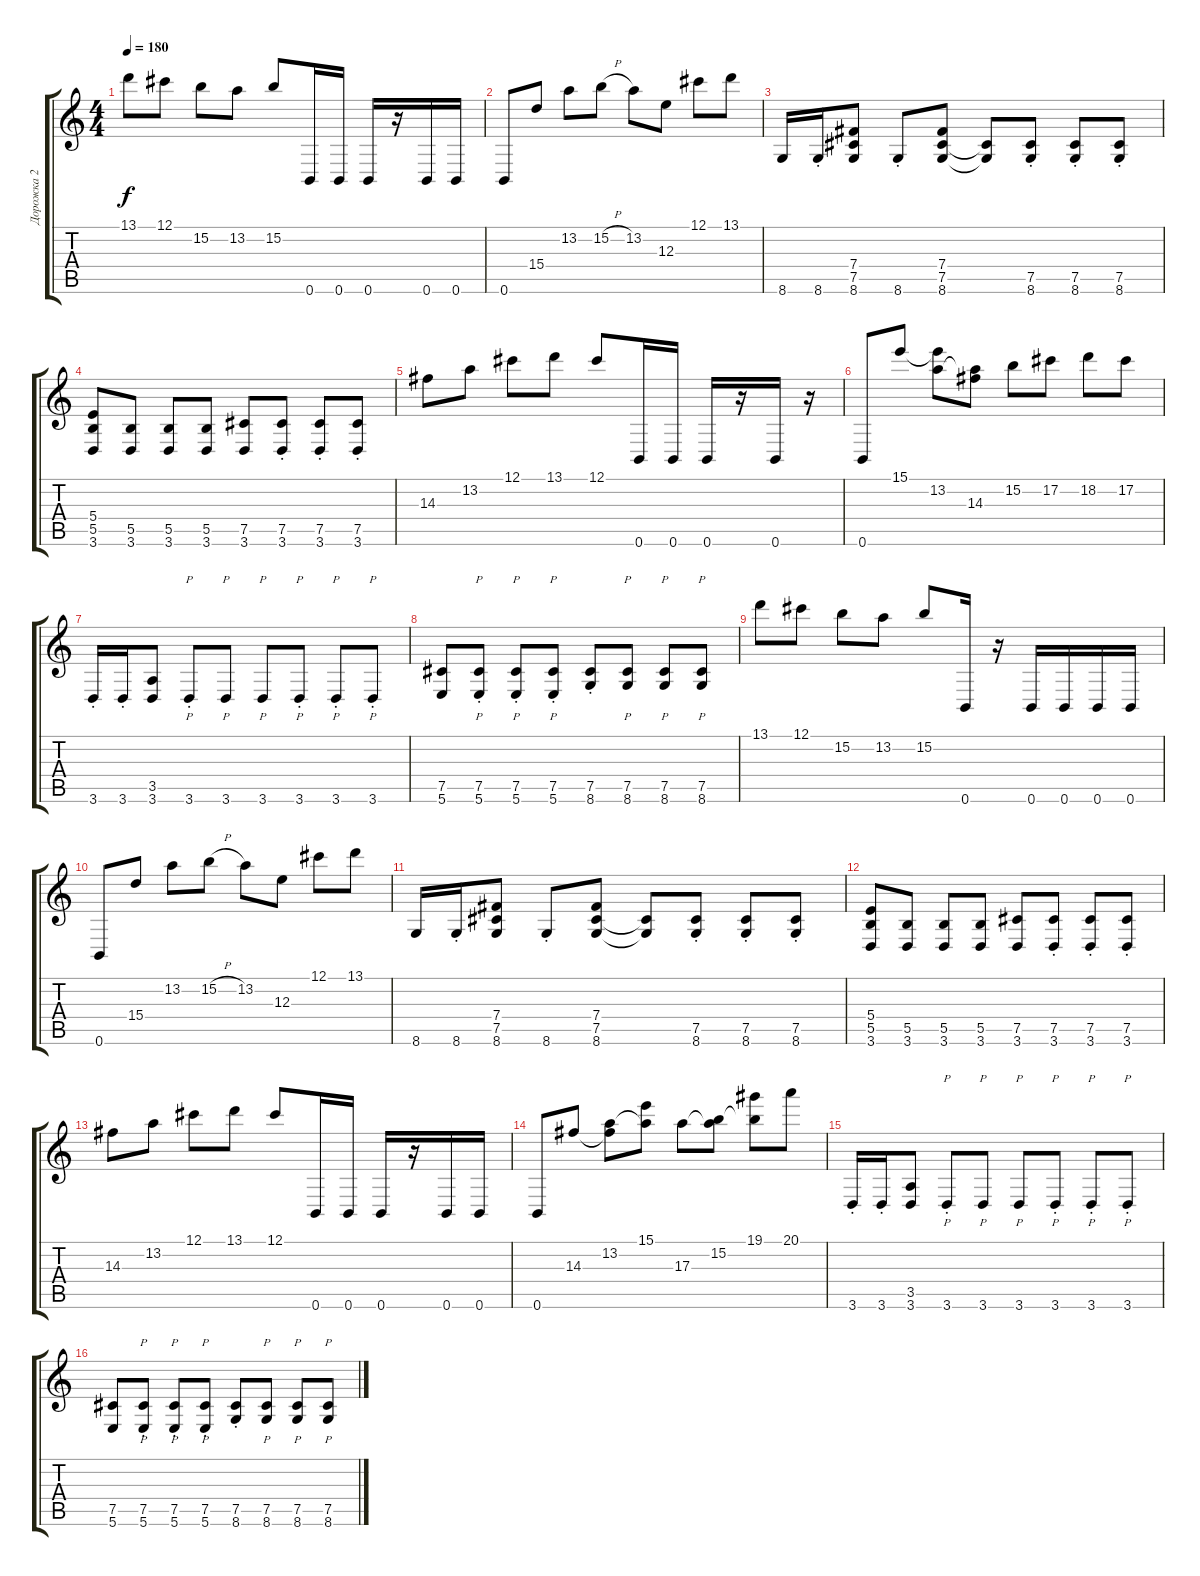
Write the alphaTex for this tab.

\track ("Дорожка 2" "Дорожка 2") {instrument distortionguitar}
\staff {score tabs}
\tuning (Db4 Ab3 E3 B2 Gb2 B1) {hide}
\ts (4 4)
\tempo 180
\clef g2
\ks c
13.1.8{dy f} 12.1.8 15.2.8 13.2.8 15.2.8 0.6.16 0.6.16 0.6.16 r.16 0.6.16 0.6.16 |
0.6.8 15.4.8 13.2.8 15.2{h}.8 13.2.8 12.3.8 12.1.8 13.1.8 |
8.6.16 8.6{st}.16 (7.4 7.5 8.6).8 8.6{st}.8 (7.4 7.5 8.6).8 (7.5{t} 8.6{t}).8 (7.5{st} 8.6{st}).8 (7.5{st} 8.6{st}).8 (7.5{st} 8.6{st}).8 |
(5.4 5.5 3.6).8 (5.5 3.6).8 (5.5 3.6).8 (5.5 3.6).8 (7.5 3.6).8 (7.5{st} 3.6{st}).8 (7.5{st} 3.6{st}).8 (7.5{st} 3.6{st}).8 |
14.3.8 13.2.8 12.1.8 13.1.8 12.1.8 0.6.16 0.6.16 0.6.16 r.16 0.6.16 r.16 |
0.6.8 15.1.8 (15.1{t} 13.2).8 (13.2{t} 14.3).8 15.2.8 17.2.8 18.2.8 17.2.8 |
3.6{st}.16 3.6{st}.16 (3.5 3.6).8 3.6{st}.8{p} 3.6.8{p} 3.6.8{p} 3.6{st}.8{p} 3.6{st}.8{p} 3.6{st}.8{p} |
(7.5 5.6).8 (7.5{st} 5.6{st}).8{p} (7.5{st} 5.6{st}).8{p} (7.5{st} 5.6{st}).8{p} (7.5{st} 8.6{st}).8 (7.5 8.6).8{p} (7.5 8.6).8{p} (7.5 8.6).8{p} |
13.1.8 12.1.8 15.2.8 13.2.8 15.2.8 0.6.16 r.16 0.6.16 0.6.16 0.6.16 0.6.16 |
0.6.8 15.4.8 13.2.8 15.2{h}.8 13.2.8 12.3.8 12.1.8 13.1.8 |
8.6.16 8.6{st}.16 (7.4 7.5 8.6).8 8.6{st}.8 (7.4 7.5 8.6).8 (7.5{t} 8.6{t}).8 (7.5{st} 8.6{st}).8 (7.5{st} 8.6{st}).8 (7.5{st} 8.6{st}).8 |
(5.4 5.5 3.6).8 (5.5 3.6).8 (5.5 3.6).8 (5.5 3.6).8 (7.5 3.6).8 (7.5{st} 3.6{st}).8 (7.5{st} 3.6{st}).8 (7.5{st} 3.6{st}).8 |
14.3.8 13.2.8 12.1.8 13.1.8 12.1.8 0.6.16 0.6.16 0.6.16 r.16 0.6.16 0.6.16 |
0.6.8 14.3.8 (13.2 14.3{t}).8 (15.1 13.2{t}).8 17.3.8 (15.2 17.3{t}).8 (19.1 15.2{t}).8 20.1.8 |
3.6{st}.16 3.6{st}.16 (3.5 3.6).8 3.6{st}.8{p} 3.6.8{p} 3.6.8{p} 3.6{st}.8{p} 3.6{st}.8{p} 3.6{st}.8{p} |
(7.5 5.6).8 (7.5{st} 5.6{st}).8{p} (7.5{st} 5.6{st}).8{p} (7.5{st} 5.6{st}).8{p} (7.5{st} 8.6{st}).8 (7.5 8.6).8{p} (7.5 8.6).8{p} (7.5 8.6).8{p}
